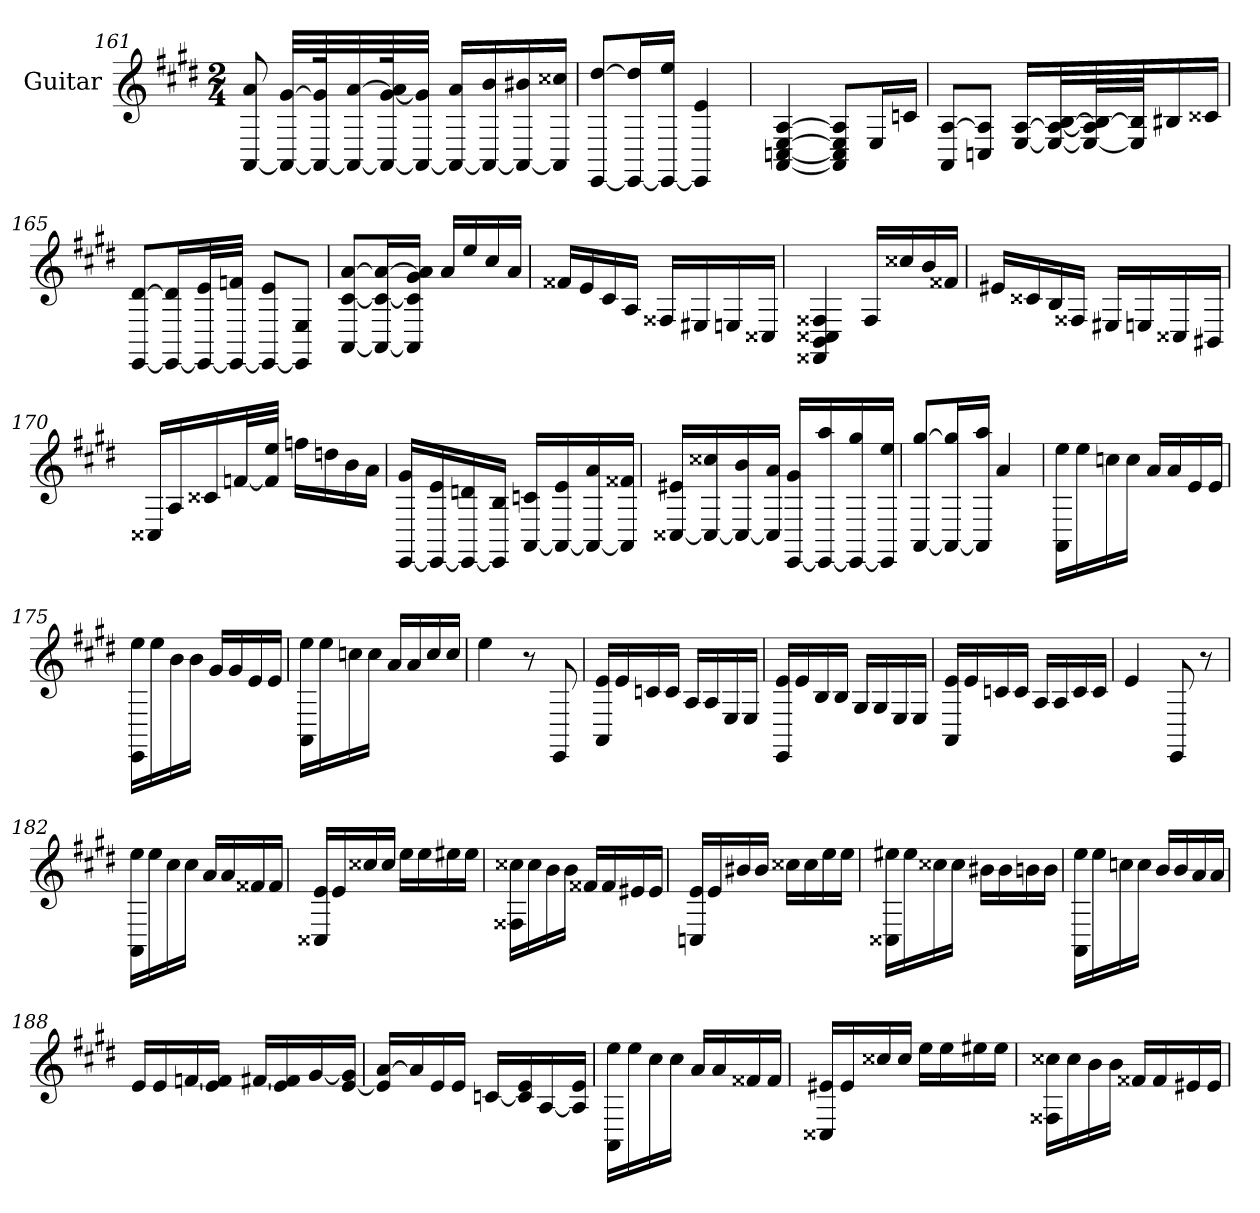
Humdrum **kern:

**kern
*part1
*staff1
*I"Guitar
!!LO:LB:g=z
*clefG2
*k[f#c#g#d#]
*E:
*M2/4
=161
[8AA/ 8a/
32AA/_ [32g#/LLL
64AA/_ 64g#/]K
32AA/_ [32a/
64AA/_ [64g#/ 64a/]K
32AA/_ 32g#/]JJJ
16AA/_ 16a/LL
16AA/_ 16b/
16AA/_ 16b#X/
16AA/] 16cc##X/JJ
=162
[8EE/ [8dd#/L
16EE/_ 16dd#/]L
16EE/_ 16ee/JJ
4EE/] 4e/
=163
[4AA/ [4Cn/ [4E/ [4A/
8AA/] 8C/] 8E/] 8A/]L
16E/L
16cn/JJ
=164
8AA/ [8A/L
8Cn/ 8A/]J
[16E/ [16A/LL
32E/_ 32A/_ [32B/L
64E/_ 64A/] 64B/_L
64E/] 64B/]JJ
16B#X/
16c##X/JJ
=165
[8EE/ [8d#/L
16EE/_ 16d#/]L
32EE/_ 32e/L
32EE/_ 32fn/JJJ
8EE/_ 8e/L
8EE/] 8E/J
!!LO:LB:g=z
=166
[8AA/ [8c#/ [8a/L
16AA/_ 16c#/_ 16a/_L
16AA/] 16c#/] 16g#/ 16a/]JJ
16a/LL
16ee/
16cc#/
16a/JJ
=167
16f##X/LL
16e/
16c#/
16A/JJ
16F##X/LL
16E#X/
16En/
16C##X/JJ
=168
4FF##X/ 4BB/ 4C##X/ 4F##X/
16F##/LL
16cc##X/
16b/
16f##X/JJ
=169
16e#X/LL
16c##X/
16B/
16F##X/JJ
16E#X/LL
16En/
16C##X/
16BB#X/JJ
!!LO:LB:g=z
=170
16C##X/LL
16A/
16c##X/
[32fn/L
32f/] 32ee/JJJ
16ffn\LL
16ddn\
16b\
16a\JJ
=171
[16EE/ 16g#/LL
16EE/_ 16e/
16EE/_ 16dn/
16EE/] 16B/JJ
[16AA/ 16cn/LL
16AA/_ 16e/
16AA/_ 16a/
16AA/] 16f##X/JJ
=172
[16C##X/ 16e#X/LL
16C##/_ 16cc##X/
16C##/_ 16b/
16C##/] 16a/JJ
[16EE/ 16g#/LL
16EE/_ 16aa/
16EE/_ 16gg#/
16EE/] 16ee/JJ
=173
[8AA/ [8gg#/L
16AA/_ 16gg#/]L
16AA/] 16aa/JJ
4a/
!!LO:LB:g=z
=174
16AA\ 16ee\LL
16ee\
16ccn\
16cc\JJ
16a/LL
16a/
16e/
16e/JJ
=175
16EE\ 16ee\LL
16ee\
16b\
16b\JJ
16g#/LL
16g#/
16e/
16e/JJ
=176
16AA\ 16ee\LL
16ee\
16ccn\
16cc\JJ
16a/LL
16a/
16cc/
16cc/JJ
=177
4ee\
8r
8EE/
=178
16AA/ 16e/LL
16e/
16cn/
16c/JJ
16A/LL
16A/
16E/
16E/JJ
!!LO:PB:g=z
=179
16EE/ 16e/LL
16e/
16B/
16B/JJ
16G#/LL
16G#/
16E/
16E/JJ
=180
16AA/ 16e/LL
16e/
16cn/
16c/JJ
16A/LL
16A/
16c/
16c/JJ
=181
4e/
8EE/
8r
=182
16AA\ 16ee\LL
16ee\
16cc#\
16cc#\JJ
16a/LL
16a/
16f##X/
16f##/JJ
=183
16C##X/ 16e/LL
16e/
16cc##X/
16cc##/JJ
16ee\LL
16ee\
16ee#X\
16ee#\JJ
!!LO:LB:g=z
=184
16F##X\ 16cc##X\LL
16cc##\
16b\
16b\JJ
16f##X/LL
16f##/
16e#X/
16e#/JJ
=185
16Cn/ 16e/LL
16e/
16b#X/
16b#/JJ
16cc##X\LL
16cc##\
16ee\
16ee\JJ
=186
16C##X\ 16ee#X\LL
16ee#\
16cc##X\
16cc##\JJ
16b#X\LL
16b#\
16bn\
16b\JJ
=187
16AA\ 16ee\LL
16ee\
16ccn\
16cc\JJ
16b/LL
16b/
16a/
16a/JJ
!!LO:LB:g=z
=188
16e/LL
16e/
[16fn/
16e/ 16f/]JJ
[16f#X/LL
16e/ 16f#/]
[16g#/
[16e/ 16g#/]JJ
=189
16e/] [16a/LL
16a/]
16e/
16e/JJ
[16cn/LL
16c/] 16e/
[16A/
16A/] 16e/JJ
=190
16AA\ 16ee\LL
16ee\
16cc#\
16cc#\JJ
16a/LL
16a/
16f##X/
16f##/JJ
=191
16C##X/ 16e#X/LL
16e#/
16cc##X/
16cc##/JJ
16ee\LL
16ee\
16ee#X\
16ee#\JJ
!!LO:LB:g=z
=192
16F##X\ 16cc##X\LL
16cc##\
16b\
16b\JJ
16f##X/LL
16f##/
16e#X/
16e#/JJ
=
*-
